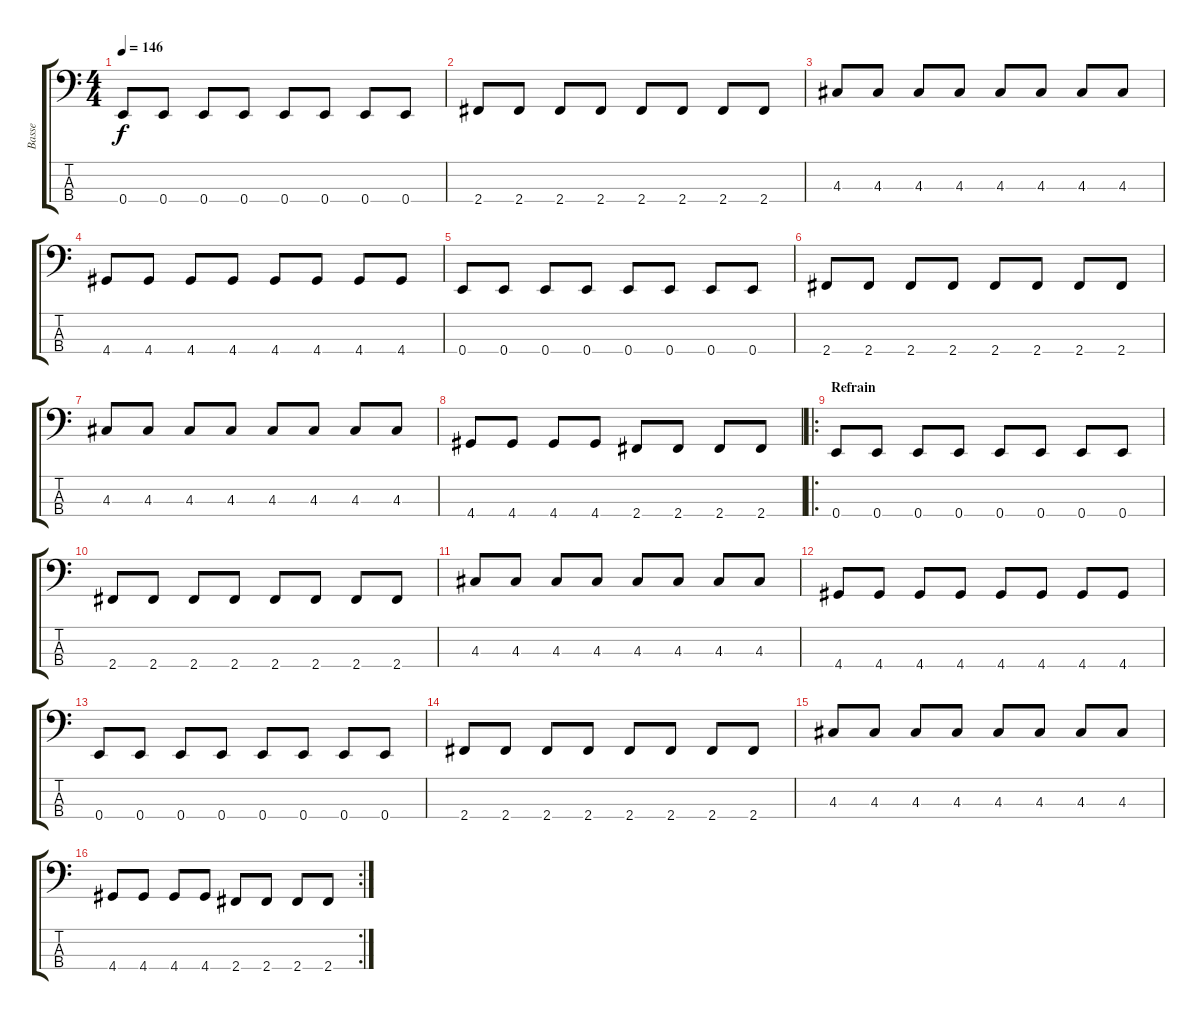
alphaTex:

\track ("Basse" "Basse") {instrument electricbasspick}
\staff {score tabs}
\tuning (G2 D2 A1 E1) {hide}
\ts (4 4)
\tempo 146
\clef f4
\ks c
0.4.8{dy f} 0.4.8 0.4.8 0.4.8 0.4.8 0.4.8 0.4.8 0.4.8 |
2.4.8 2.4.8 2.4.8 2.4.8 2.4.8 2.4.8 2.4.8 2.4.8 |
4.3.8 4.3.8 4.3.8 4.3.8 4.3.8 4.3.8 4.3.8 4.3.8 |
4.4.8 4.4.8 4.4.8 4.4.8 4.4.8 4.4.8 4.4.8 4.4.8 |
0.4.8 0.4.8 0.4.8 0.4.8 0.4.8 0.4.8 0.4.8 0.4.8 |
2.4.8 2.4.8 2.4.8 2.4.8 2.4.8 2.4.8 2.4.8 2.4.8 |
4.3.8 4.3.8 4.3.8 4.3.8 4.3.8 4.3.8 4.3.8 4.3.8 |
4.4.8 4.4.8 4.4.8 4.4.8 2.4.8 2.4.8 2.4.8 2.4.8 |
\ro
\section ("" "Refrain")
0.4.8 0.4.8 0.4.8 0.4.8 0.4.8 0.4.8 0.4.8 0.4.8 |
2.4.8 2.4.8 2.4.8 2.4.8 2.4.8 2.4.8 2.4.8 2.4.8 |
4.3.8 4.3.8 4.3.8 4.3.8 4.3.8 4.3.8 4.3.8 4.3.8 |
4.4.8 4.4.8 4.4.8 4.4.8 4.4.8 4.4.8 4.4.8 4.4.8 |
0.4.8 0.4.8 0.4.8 0.4.8 0.4.8 0.4.8 0.4.8 0.4.8 |
2.4.8 2.4.8 2.4.8 2.4.8 2.4.8 2.4.8 2.4.8 2.4.8 |
4.3.8 4.3.8 4.3.8 4.3.8 4.3.8 4.3.8 4.3.8 4.3.8 |
\rc 2
4.4.8 4.4.8 4.4.8 4.4.8 2.4.8 2.4.8 2.4.8 2.4.8
